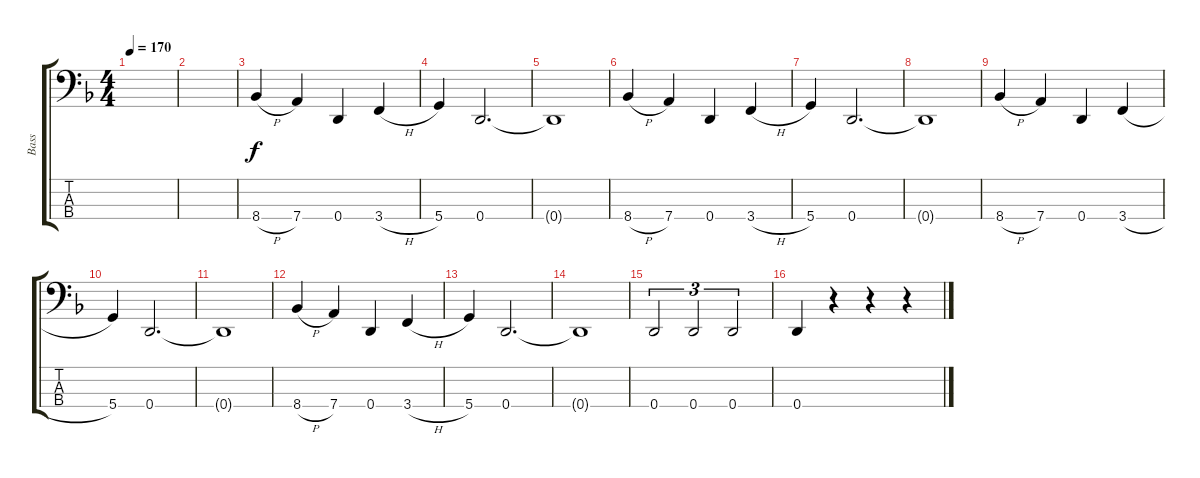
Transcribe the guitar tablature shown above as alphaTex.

\track ("Bass" "Bass") {instrument fretlessbass}
\staff {score tabs}
\tuning (G2 D2 A1 D1) {hide}
\ts (4 4)
\tempo 170
\clef f4
\ks dminor
|
|
8.4{h}.4 7.4.4 0.4.4 3.4{h}.4 |
5.4.4 0.4.2{d} |
0.4{t}.1 |
8.4{h}.4 7.4.4 0.4.4 3.4{h}.4 |
5.4.4 0.4.2{d} |
0.4{t}.1 |
8.4{h}.4 7.4.4 0.4.4 3.4{h}.4 |
5.4.4 0.4.2{d} |
0.4{t}.1 |
8.4{h}.4 7.4.4 0.4.4 3.4{h}.4 |
5.4.4 0.4.2{d} |
0.4{t}.1 |
0.4.2{tu (3 2)} 0.4.2{tu (3 2)} 0.4.2{tu (3 2)} |
0.4.4 r.4 r.4 r.4
